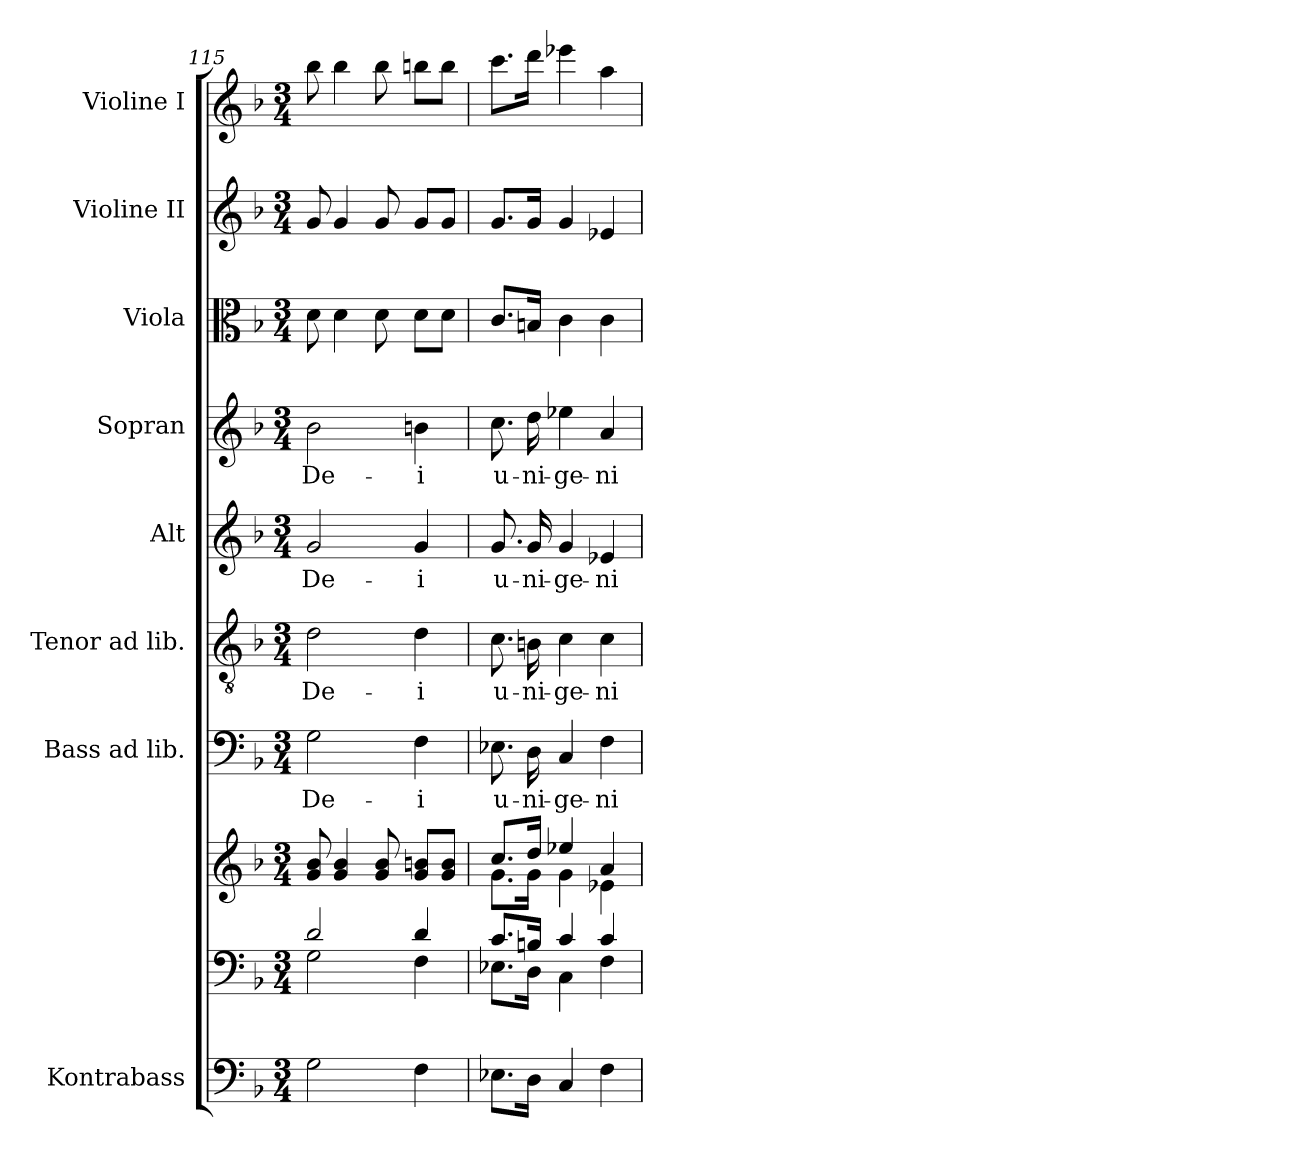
**kern	**kern	**kern	**kern	**text	**kern	**text	**kern	**text	**kern	**text	**kern	**kern	**kern
*part9	*part8	*part8	*part7	*part7	*part6	*part6	*part5	*part5	*part4	*part4	*part3	*part2	*part1
*staff10	*staff9	*staff8	*staff7	*staff7	*staff6	*staff6	*staff5	*staff5	*staff4	*staff4	*staff3	*staff2	*staff1
*I"Kontrabass	*	*	*I"Bass ad lib.	*	*I"Tenor ad lib.	*	*I"Alt	*	*I"Sopran	*	*I"Viola	*I"Violine II	*I"Violine I
*I'Kb.	*	*	*I'B.	*	*I'T.	*	*I'A.	*	*I'S.	*	*I'Vla.	*I'Vl. II	*I'Vl. I
*clefF4	*clefF4	*clefG2	*clefF4	*	*clefGv2	*	*clefG2	*	*clefG2	*	*clefC3	*clefG2	*clefG2
*ITrd7c12	*	*	*	*	*	*	*	*	*	*	*	*	*
*k[b-]	*k[b-]	*k[b-]	*k[b-]	*	*k[b-]	*	*k[b-]	*	*k[b-]	*	*k[b-]	*k[b-]	*k[b-]
*F:	*F:	*F:	*F:	*	*F:	*	*F:	*	*F:	*	*F:	*F:	*F:
*M3/4	*M3/4	*M3/4	*M3/4	*	*M3/4	*	*M3/4	*	*M3/4	*	*M3/4	*M3/4	*M3/4
=115	=115	=115	=115	=115	=115	=115	=115	=115	=115	=115	=115	=115	=115
*	*^	*	*	*	*	*	*	*	*	*	*	*	*
!	!	!	!	!	!LO:LY:b	!	!LO:LY:b	!	!LO:LY:b	!	!LO:LY:b	!	!	!
2GG\	2d/	2G\	8g/ 8b-/	2G\	De-	2d\	De-	2g/	De-	2b-\	De-	8d\	8g/	8bb-\
.	.	.	4g/ 4b-/	.	.	.	.	.	.	.	.	4d\	4g/	4bb-\
.	.	.	8g/ 8b-/	.	.	.	.	.	.	.	.	8d\	8g/	8bb-\
!	!	!	!	!	!LO:LY:b	!	!LO:LY:b	!	!LO:LY:b	!	!LO:LY:b	!	!	!
4FF\	4d/	4F\	8g/ 8bn/L	4F\	-i	4d\	-i	4g/	-i	4bn\	-i	8d\L	8g/L	8bbn\L
.	.	.	8g/ 8b/J	.	.	.	.	.	.	.	.	8d\J	8g/J	8bb\J
=116	=116	=116	=116	=116	=116	=116	=116	=116	=116	=116	=116	=116	=116	=116
*	*	*	*^	*	*	*	*	*	*	*	*	*	*	*
!	!	!	!	!	!	!LO:LY:b	!	!LO:LY:b	!	!LO:LY:b	!	!LO:LY:b	!	!	!
8.EE-X\L	8.c/L	8.E-X\L	8.cc/L	8.g\L	8.E-X\	u-	8.c\	u-	8.g/	u-	8.cc\	u-	8.c/L	8.g/L	8.ccc\L
!	!	!	!	!	!	!LO:LY:b	!	!LO:LY:b	!	!LO:LY:b	!	!LO:LY:b	!	!	!
16DD\Jk	16Bn/Jk	16D\Jk	16dd/Jk	16g\Jk	16D\	-ni-	16Bn\	-ni-	16g/	-ni-	16dd\	-ni-	16Bn/Jk	16g/Jk	16ddd\Jk
!	!	!	!	!	!	!LO:LY:b	!	!LO:LY:b	!	!LO:LY:b	!	!LO:LY:b	!	!	!
4CC/	4c/	4C\	4ee-X/	4g\	4C/	-ge-	4c\	-ge-	4g/	-ge-	4ee-X\	-ge-	4c\	4g/	4eee-X\
!	!	!	!	!	!	!LO:LY:b	!	!LO:LY:b	!	!LO:LY:b	!	!LO:LY:b	!	!	!
4FF\	4c/	4F\	4a/	4e-X\	4F\	-ni-	4c\	-ni-	4e-X/	-ni-	4a/	-ni-	4c\	4e-X/	4aa\
*	*v	*v	*	*	*	*	*	*	*	*	*	*	*	*	*
*	*	*v	*v	*	*	*	*	*	*	*	*	*	*	*
=	=	=	=	=	=	=	=	=	=	=	=	=	=
*-	*-	*-	*-	*-	*-	*-	*-	*-	*-	*-	*-	*-	*-
